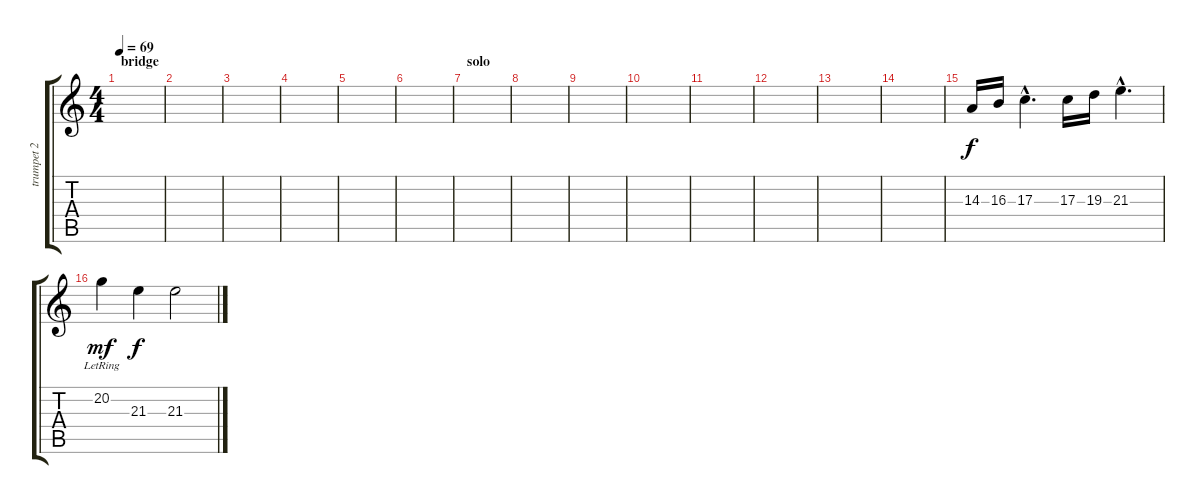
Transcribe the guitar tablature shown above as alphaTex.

\track ("trumpet 2" "trumpet 2") {instrument trumpet}
\staff {score tabs}
\tuning (E4 B3 G3 D3 A2 E2) {hide}
\ts (4 4)
\section ("" "bridge")
\tempo 69
\clef g2
\ks c
|
|
|
|
|
|
\section ("" "solo")
|
|
|
|
|
|
|
|
14.3.16 16.3.16 17.3{hac}.4{d} 17.3.16 19.3.16 21.3{hac}.4{d} |
20.2{lr}.4{dy mf} 21.3.4{dy f} 21.3.2
